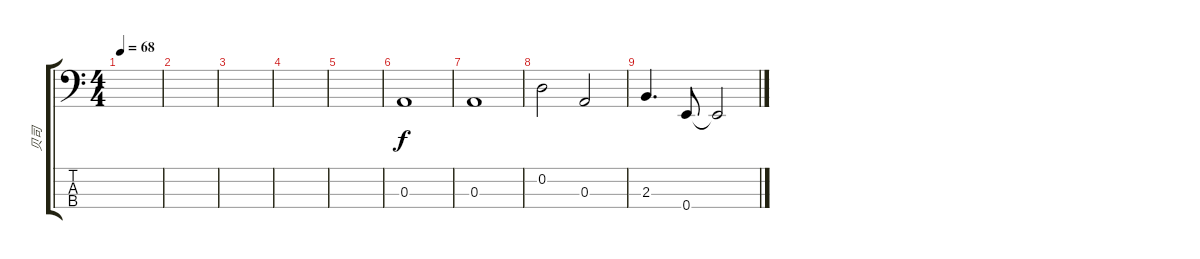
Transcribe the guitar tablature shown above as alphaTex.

\track ("贝司" "贝司") {instrument electricbassfinger}
\staff {score tabs}
\tuning (G2 D2 A1 E1) {hide}
\ts (4 4)
\tempo 68
\clef f4
\ks c
|
|
|
|
|
0.3.1 |
0.3.1 |
0.2.2 0.3.2 |
2.3.4{d} 0.4.8 0.4{t}.2
